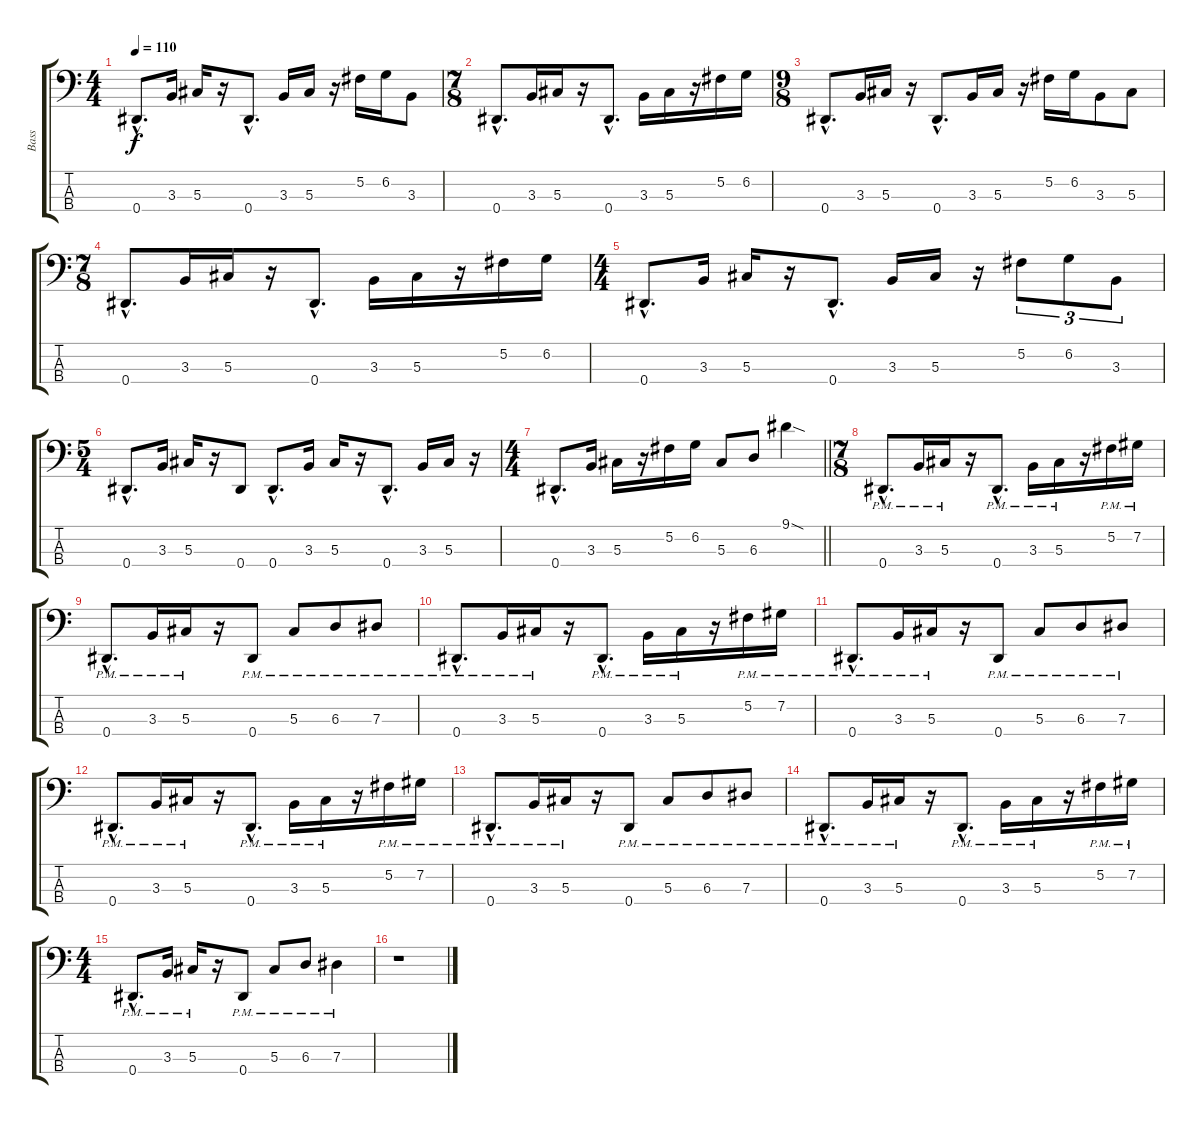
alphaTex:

\track ("Bass" "Bass") {instrument electricbassfinger}
\staff {score tabs}
\tuning (Gb2 Db2 Ab1 Eb1) {hide}
\ts (4 4)
\tempo 110
\clef f4
\ks c
0.4{hac}.8{d dy f} 3.3.16 5.3.16 r.16 0.4{hac}.8{d} 3.3.16 5.3.16 r.16 5.2.16 6.2.16 3.3.8 |
\ts (7 8)
0.4{hac}.8{d} 3.3.16 5.3.16 r.16 0.4{hac}.8{d} 3.3.16 5.3.16 r.16 5.2.16 6.2.16 |
\ts (9 8)
0.4{hac}.8{d} 3.3.16 5.3.16 r.16 0.4{hac}.8{d} 3.3.16 5.3.16 r.16 5.2.16 6.2.16 3.3.8 5.3.8 |
\ts (7 8)
0.4{hac}.8{d} 3.3.16 5.3.16 r.16 0.4{hac}.8{d} 3.3.16 5.3.16 r.16 5.2.16 6.2.16 |
\ts (4 4)
0.4{hac}.8{d} 3.3.16 5.3.16 r.16 0.4{hac}.8{d} 3.3.16 5.3.16 r.16 5.2.8{tu (3 2)} 6.2.8{tu (3 2)} 3.3.8{tu (3 2)} |
\ts (5 4)
0.4{hac}.8{d} 3.3.16 5.3.16 r.16 0.4.8 0.4{hac}.8{d} 3.3.16 5.3.16 r.16 0.4{hac}.8{d} 3.3.16 5.3.16 r.16 |
\ts (4 4)
\barLineRight lightlight
0.4{hac}.8{d} 3.3.16 5.3.16 r.16 5.2.16 6.2.16 5.3.8 6.3.8 9.1{sod}.4 |
\ts (7 8)
0.4{hac pm}.8{d} 3.3{pm}.16 5.3{pm}.16 r.16 0.4{hac pm}.8{d} 3.3{pm}.16 5.3{pm}.16 r.16 5.2{pm}.16 7.2{pm}.16 |
0.4{hac pm}.8{d} 3.3{pm}.16 5.3{pm}.16 r.16 0.4{pm}.8 5.3{pm}.8 6.3{pm}.8 7.3{pm}.8 |
0.4{hac pm}.8{d} 3.3{pm}.16 5.3{pm}.16 r.16 0.4{hac pm}.8{d} 3.3{pm}.16 5.3{pm}.16 r.16 5.2{pm}.16 7.2{pm}.16 |
0.4{hac pm}.8{d} 3.3{pm}.16 5.3{pm}.16 r.16 0.4{pm}.8 5.3{pm}.8 6.3{pm}.8 7.3{pm}.8 |
0.4{hac pm}.8{d} 3.3{pm}.16 5.3{pm}.16 r.16 0.4{hac pm}.8{d} 3.3{pm}.16 5.3{pm}.16 r.16 5.2{pm}.16 7.2{pm}.16 |
0.4{hac pm}.8{d} 3.3{pm}.16 5.3{pm}.16 r.16 0.4{pm}.8 5.3{pm}.8 6.3{pm}.8 7.3{pm}.8 |
0.4{hac pm}.8{d} 3.3{pm}.16 5.3{pm}.16 r.16 0.4{hac pm}.8{d} 3.3{pm}.16 5.3{pm}.16 r.16 5.2{pm}.16 7.2{pm}.16 |
\ts (4 4)
0.4{hac pm}.8{d} 3.3{pm}.16 5.3{pm}.16 r.16 0.4{pm}.8 5.3{pm}.8 6.3{pm}.8 7.3{pm}.4 |
r.1
